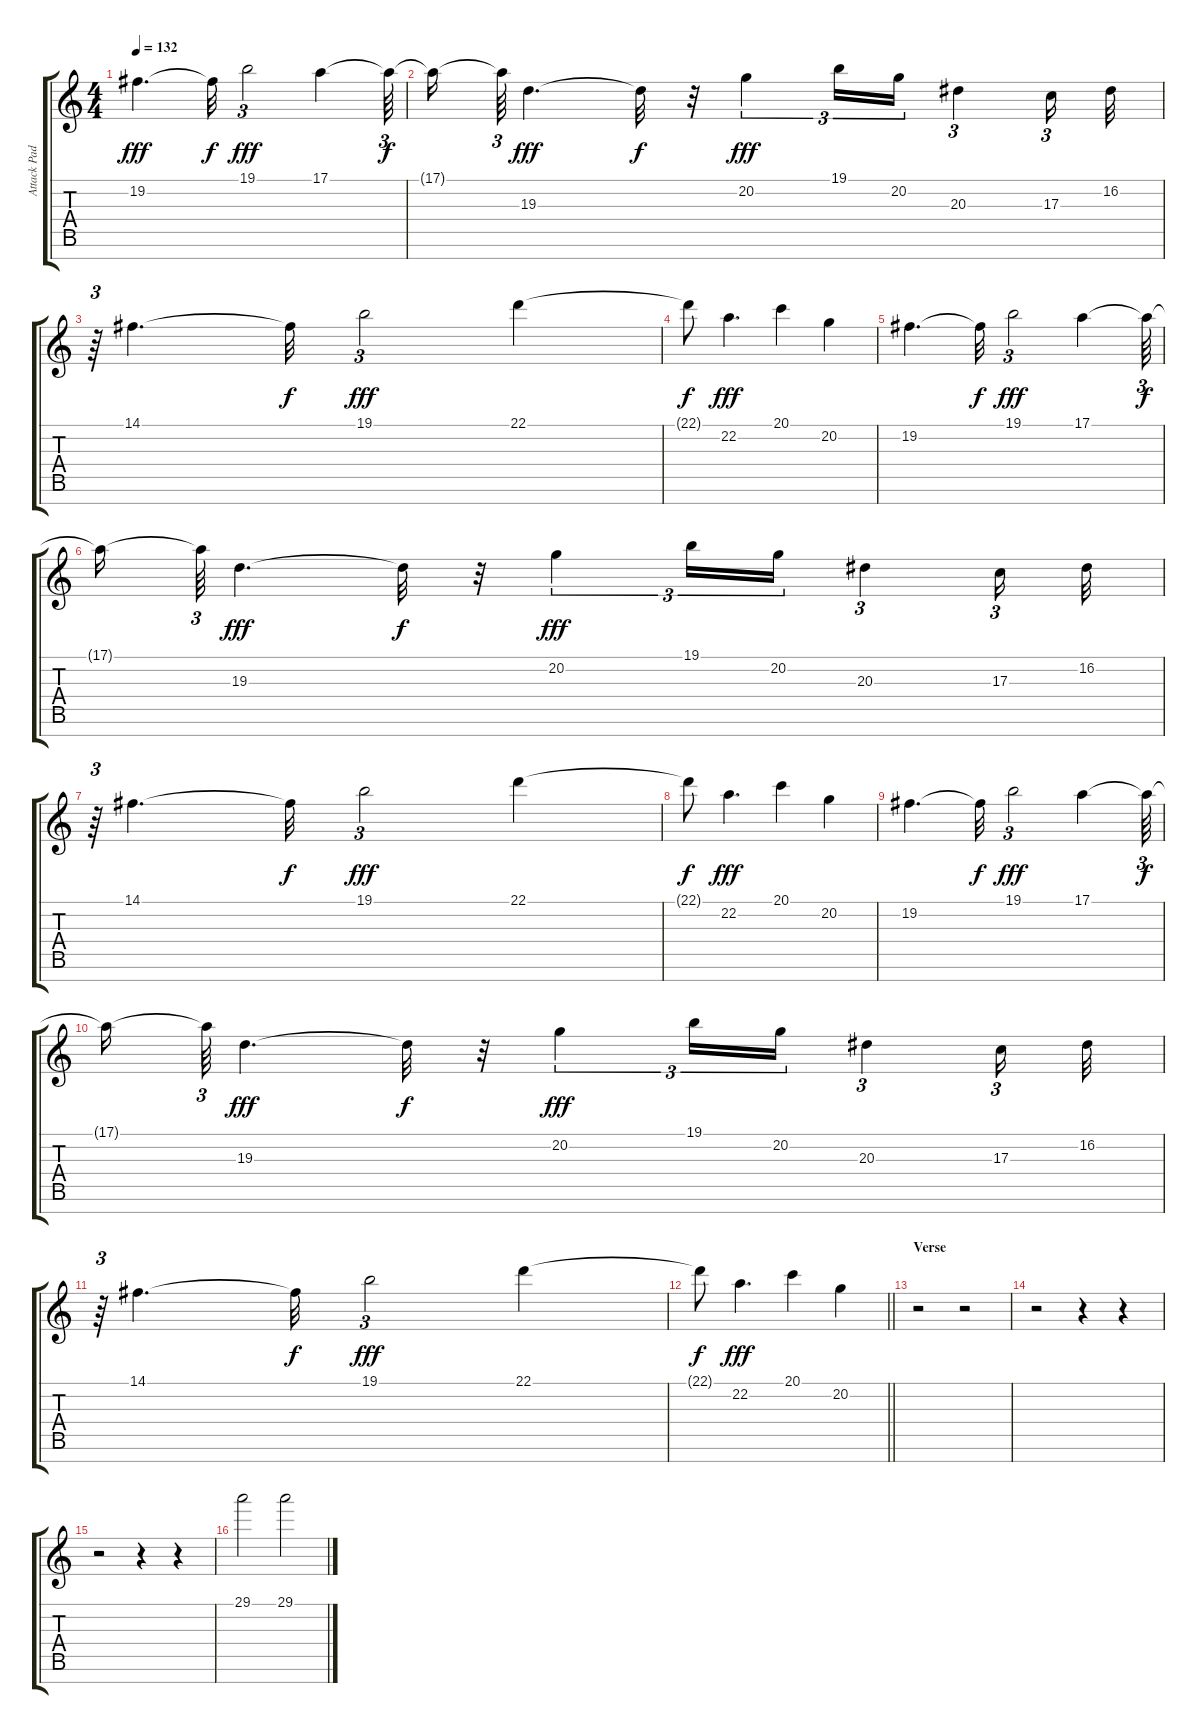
\track ("Attack Pad" "Attack Pad") {instrument pad7halo}
\staff {score tabs}
\tuning (E4 B3 G3 D3 A2 E2 B1) {hide}
\ts (4 4)
\tempo 132
\clef g2
\ks c
19.2.4{d dy fff} 19.2{t}.32{dy f} 19.1.2{tu (3 2) dy fff} 17.1.4 17.1{t}.64{tu (3 2) dy f} |
17.1{t}.16 17.1{t}.64{tu (3 2)} 19.3.4{d dy fff} 19.3{t}.32{dy f} r.32 20.2.4{tu (3 2) dy fff} 19.1.16{tu (3 2)} 20.2.16{tu (3 2)} 20.3.4{tu (3 2)} 17.3.16{tu (3 2)} 16.2.32 |
r.64{tu (3 2)} 14.1.4{d} 14.1{t}.32{dy f} 19.1.2{tu (3 2) dy fff} 22.1.4 |
22.1{t}.8{dy f} 22.2.4{d dy fff} 20.1.4 20.2.4 |
19.2.4{d} 19.2{t}.32{dy f} 19.1.2{tu (3 2) dy fff} 17.1.4 17.1{t}.64{tu (3 2) dy f} |
17.1{t}.16 17.1{t}.64{tu (3 2)} 19.3.4{d dy fff} 19.3{t}.32{dy f} r.32 20.2.4{tu (3 2) dy fff} 19.1.16{tu (3 2)} 20.2.16{tu (3 2)} 20.3.4{tu (3 2)} 17.3.16{tu (3 2)} 16.2.32 |
r.64{tu (3 2)} 14.1.4{d} 14.1{t}.32{dy f} 19.1.2{tu (3 2) dy fff} 22.1.4 |
22.1{t}.8{dy f} 22.2.4{d dy fff} 20.1.4 20.2.4 |
19.2.4{d} 19.2{t}.32{dy f} 19.1.2{tu (3 2) dy fff} 17.1.4 17.1{t}.64{tu (3 2) dy f} |
17.1{t}.16 17.1{t}.64{tu (3 2)} 19.3.4{d dy fff} 19.3{t}.32{dy f} r.32 20.2.4{tu (3 2) dy fff} 19.1.16{tu (3 2)} 20.2.16{tu (3 2)} 20.3.4{tu (3 2)} 17.3.16{tu (3 2)} 16.2.32 |
r.64{tu (3 2)} 14.1.4{d} 14.1{t}.32{dy f} 19.1.2{tu (3 2) dy fff} 22.1.4 |
\barLineRight lightlight
22.1{t}.8{dy f} 22.2.4{d dy fff} 20.1.4 20.2.4 |
\section ("" "Verse")
r.2 r.2 |
r.2 r.4 r.4 |
r.2 r.4 r.4 |
29.1.2 29.1.2
